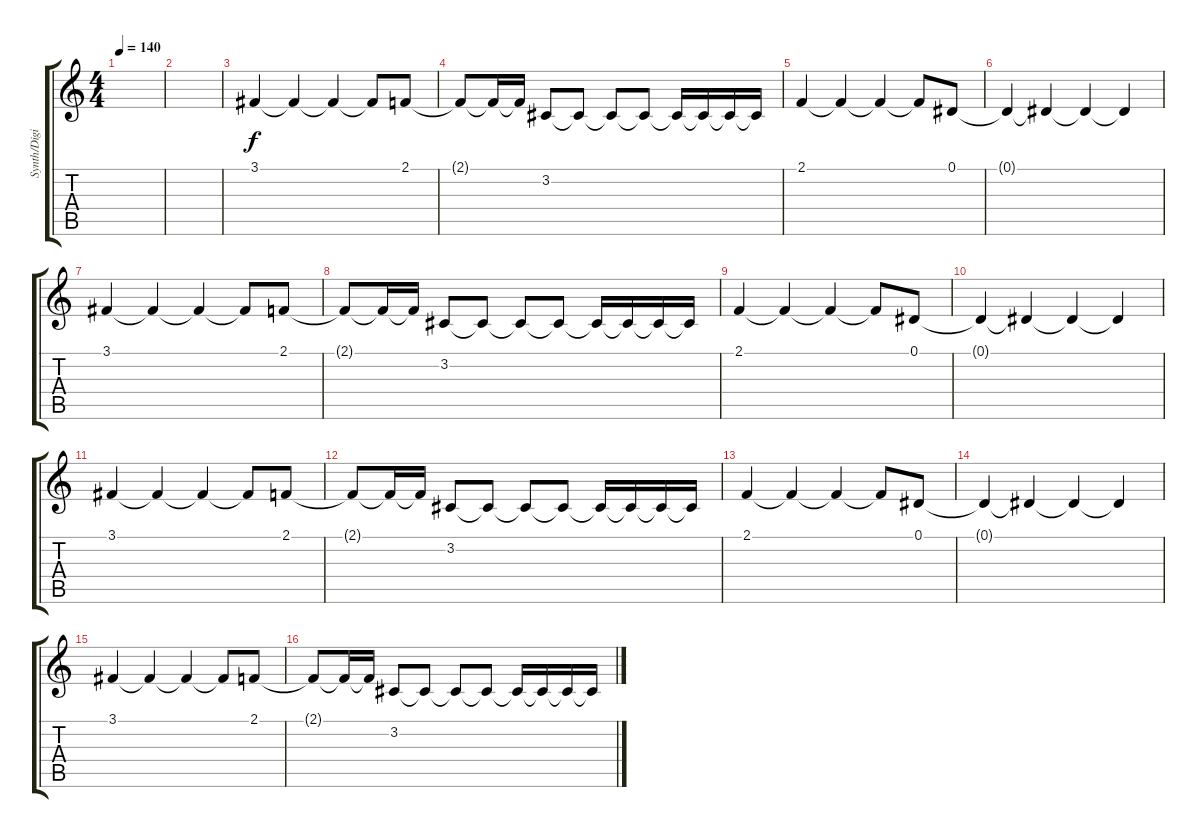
\track ("Synth/Digitech Whammy solo" "Synth/Digi") {instrument lead1square}
\staff {score tabs}
\tuning (Eb4 Bb3 Gb3 Db3 Ab2 Eb2) {hide}
\ts (4 4)
\tempo 140
\clef g2
\ks c
|
|
3.1.4 3.1{t}.4 3.1{t}.4 3.1{t}.8 2.1.8 |
2.1{t}.8 2.1{t}.16 2.1{t}.16 3.2.8 3.2{t}.8 3.2{t}.8 3.2{t}.8 3.2{t}.16 3.2{t}.16 3.2{t}.16 3.2{t}.16 |
2.1.4 2.1{t}.4 2.1{t}.4 2.1{t}.8 0.1.8 |
0.1{t}.4 0.1{t}.4 0.1{t}.4 0.1{t}.4 |
3.1.4 3.1{t}.4 3.1{t}.4 3.1{t}.8 2.1.8 |
2.1{t}.8 2.1{t}.16 2.1{t}.16 3.2.8 3.2{t}.8 3.2{t}.8 3.2{t}.8 3.2{t}.16 3.2{t}.16 3.2{t}.16 3.2{t}.16 |
2.1.4 2.1{t}.4 2.1{t}.4 2.1{t}.8 0.1.8 |
0.1{t}.4 0.1{t}.4 0.1{t}.4 0.1{t}.4 |
3.1.4 3.1{t}.4 3.1{t}.4 3.1{t}.8 2.1.8 |
2.1{t}.8 2.1{t}.16 2.1{t}.16 3.2.8 3.2{t}.8 3.2{t}.8 3.2{t}.8 3.2{t}.16 3.2{t}.16 3.2{t}.16 3.2{t}.16 |
2.1.4 2.1{t}.4 2.1{t}.4 2.1{t}.8 0.1.8 |
0.1{t}.4 0.1{t}.4 0.1{t}.4 0.1{t}.4 |
3.1.4 3.1{t}.4 3.1{t}.4 3.1{t}.8 2.1.8 |
2.1{t}.8 2.1{t}.16 2.1{t}.16 3.2.8 3.2{t}.8 3.2{t}.8 3.2{t}.8 3.2{t}.16 3.2{t}.16 3.2{t}.16 3.2{t}.16
